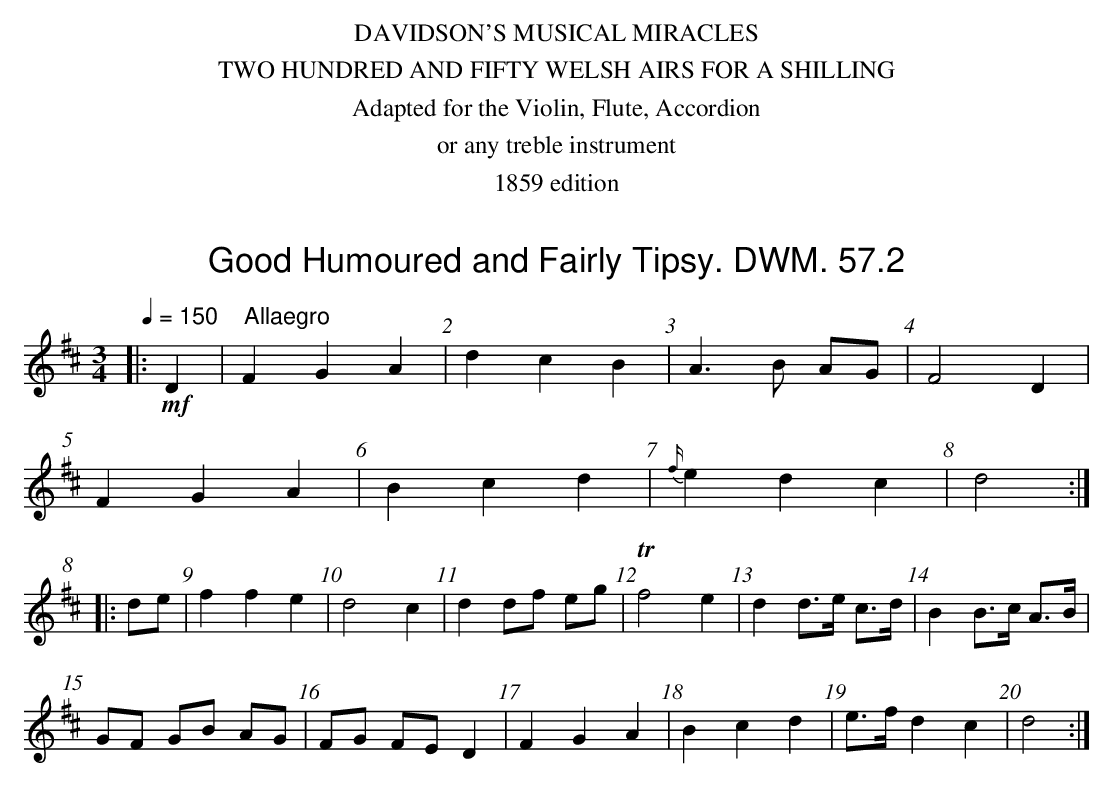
X:1
T:Good Humoured and Fairly Tipsy. DWM. 57.2
M:3/4
L:1/8
Q:1/4=150 "    Allaegro"
K:D
|:!mf!D2|F2G2A2|d2c2B2|A3B AG|F4D2|
F2G2A2|B2c2d2|{f/}e2d2c2|d4:|
|:de|f2f2e2|d4c2|d2 df eg|Tf4 e2|d2d>e c>d|B2 B>c A>B|
GF GB AG|FG FE D2|F2G2A2|B2c2d2|e>f d2c2|d4:|
